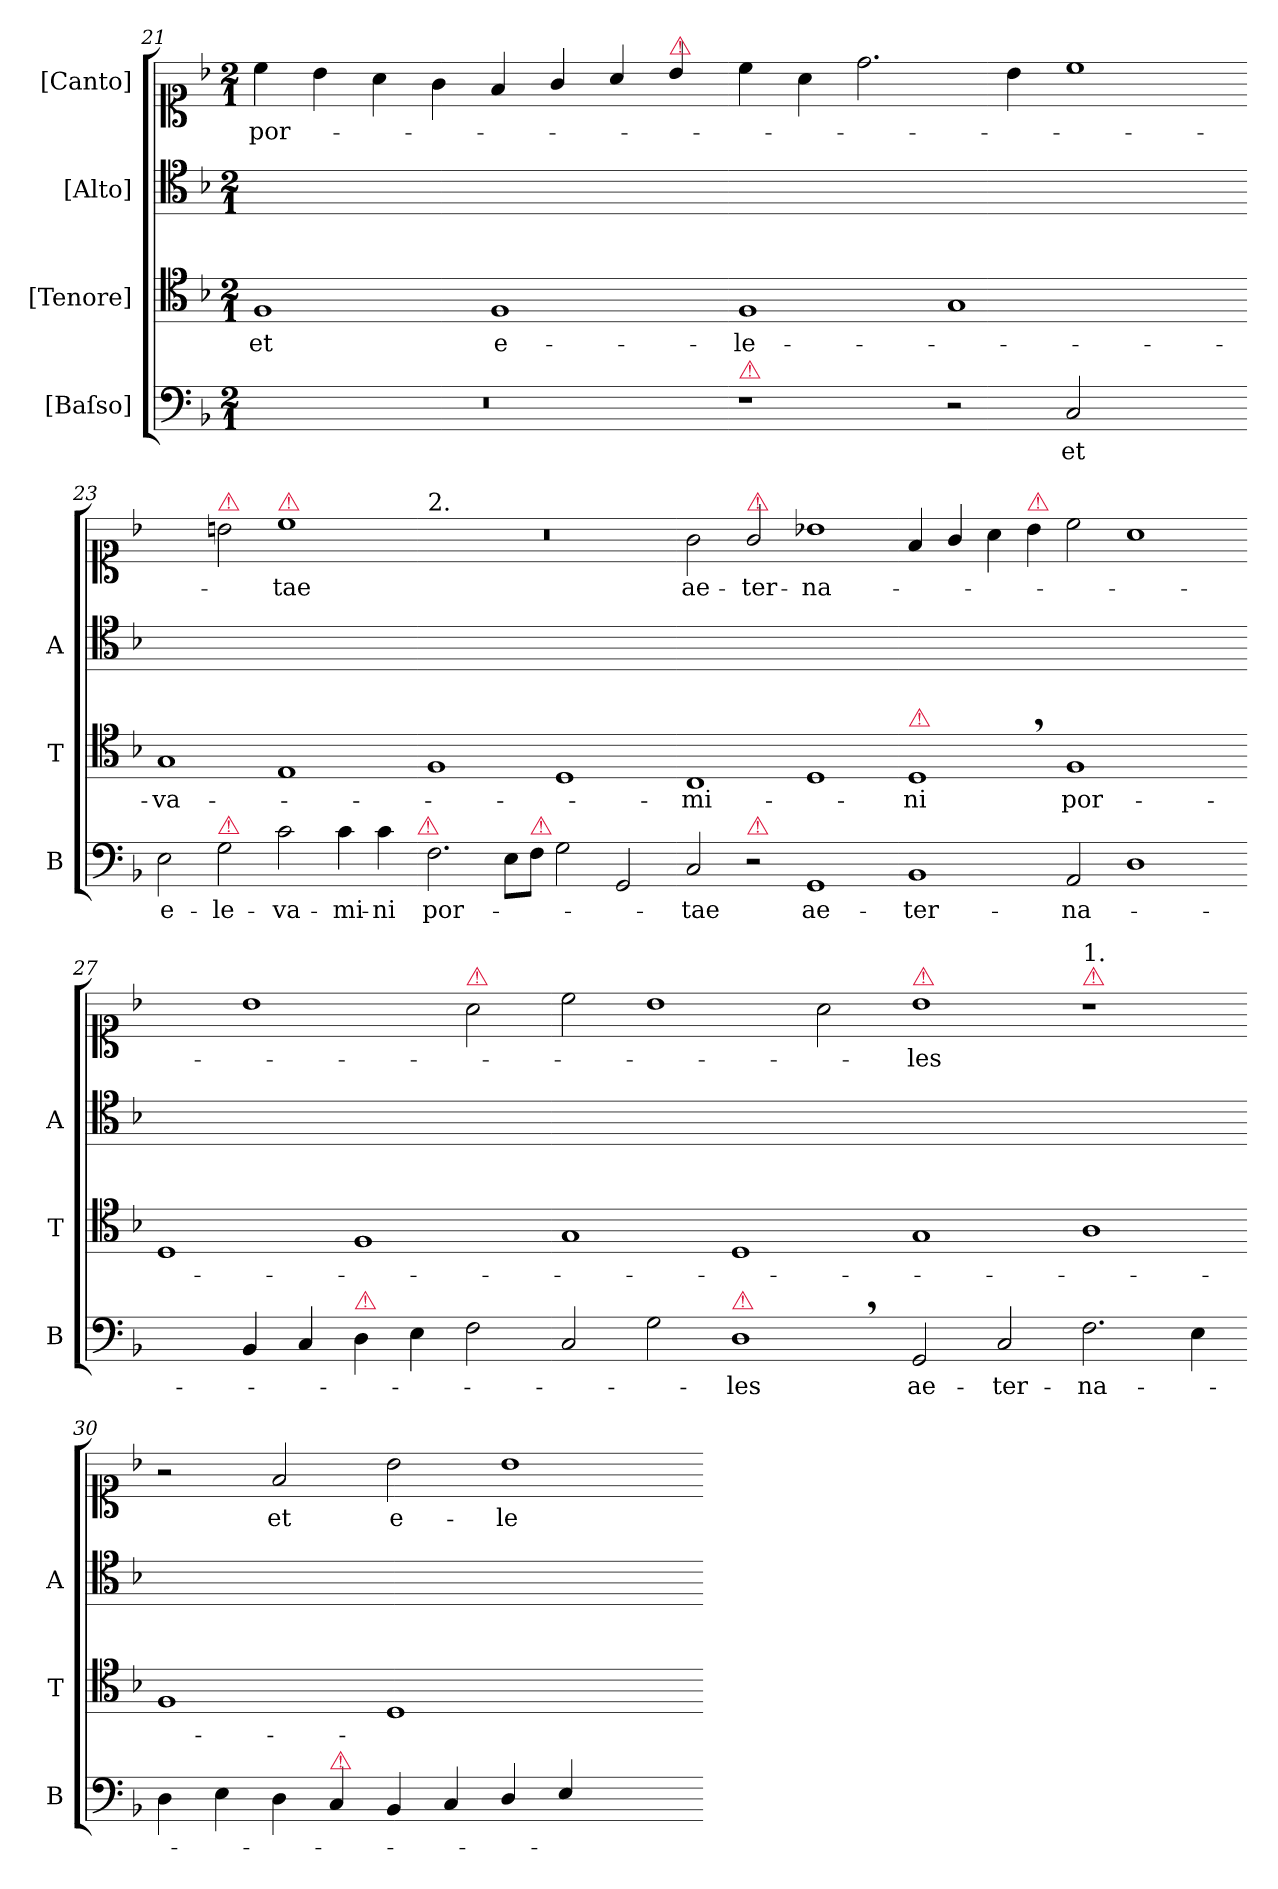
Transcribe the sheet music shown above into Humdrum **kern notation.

**kern	**text	**kern	**text	**kern	**kern	**text
*part4	*part4	*part3	*part3	*part2	*part1	*part1
*staff4	*staff4	*staff3	*staff3	*staff2	*staff1	*staff1
*I"[Baſso]	*	*I"[Tenore]	*	*I"[Alto]	*I"[Canto]	*
*I'B	*	*I'T	*	*I'A	*	*
*clefF4	*	*clefC4	*	*clefC4	*clefC1	*
*k[b-]	*	*k[b-]	*	*k[b-]	*k[b-]	*
*F:	*	*F:	*	*F:	*F:	*
*M2/1	*	*M2/1	*	*M2/1	*M2/1	*
=21	=21	=21	=21	=21	=21	=21
0r	.	1F/	et	0ryy	4cc\	por-
.	.	.	.	.	4b-\	.
.	.	.	.	.	4a\	.
.	.	.	.	.	4g\	.
.	.	1F/	e-	.	4f/	.
.	.	.	.	.	4g/	.
.	.	.	.	.	4a/	.
!	!	!	!	!	!LO:TX:a:color=crimson:t=⚠	!
.	.	.	.	.	4b-/	.
=22-	=22-	=22-	=22-	=22-	=22-	=22-
!LO:TX:a:color=crimson:t=⚠	!	!	!	!	!	!
1r	.	1F/	-le-	0ryy	4cc\	.
.	.	.	.	.	4a\	.
.	.	.	.	.	2.dd\	.
2r	.	1G/	.	.	.	.
.	.	.	.	.	4b-\	.
2C/	et	.	.	.	1cc\	.
2ryy	.	2ryy	.	2ryy	.	.
=23-	=23-	=23-	=23-	=23-	=23-	=23-
2E\	e-	1G/	-va-	0ryy	2ryy	.
!	!	!	!	!	!LO:TX:a:color=crimson:t=⚠	!
!LO:TX:a:color=crimson:t=⚠	!	!	!	!	!	!
2G\	-le-	.	.	.	2bn\	.
!	!	!	!	!	!LO:TX:a:color=crimson:t=⚠	!
2c\	-va-	1E/	.	.	1cc\	-tae
4c\	-mi-	.	.	.	.	.
4c\	-ni	.	.	.	.	.
!LO:TX:a:color=crimson:t=⚠	!	!	!	!	!	!
=24-	=24-	=24-	=24-	=24-	=24-	=24-
!	!	!	!	!	!LO:TX:a:t=2.	!
2.F\	por-	1F/	.	0ryy	0r	.
8E\L	.	.	.	.	.	.
!LO:TX:a:color=crimson:t=⚠	!	!	!	!	!	!
8F\J	.	.	.	.	.	.
2G\	.	1D/	.	.	.	.
2GG/	.	.	.	.	.	.
=25-	=25-	=25-	=25-	=25-	=25-	=25-
2C/	-tae	1C/	-mi-	0ryy	2g\	ae-
!	!	!	!	!	!LO:TX:a:color=crimson:t=⚠	!
!LO:TX:a:color=crimson:t=⚠	!	!	!	!	!	!
2r	.	.	.	.	2g/	-ter-
1GG/	ae-	1D/	.	.	1b-X\	-na-
=26-	=26-	=26-	=26-	=26-	=26-	=26-
!	!	!LO:TX:a:color=crimson:t=⚠	!	!	!	!
1BB-/	-ter-	1D,/	-ni	0ryy	4f/	.
.	.	.	.	.	4g/	.
.	.	.	.	.	4a\	.
!	!	!	!	!	!LO:TX:a:color=crimson:t=⚠	!
.	.	.	.	.	4b-\	.
2AA/	-na-	1F/	por-	.	2cc\	.
1D\	.	.	.	.	1a\	.
.	.	2ryy	.	2ryy	.	.
=27-	=27-	=27-	=27-	=27-	=27-	=27-
2ryy	.	1D/	.	0ryy	2ryy	.
4BB-/	.	.	.	.	1b-\	.
4C/	.	.	.	.	.	.
!LO:TX:a:color=crimson:t=⚠	!	!	!	!	!	!
4D\	.	1F/	.	.	.	.
4E\	.	.	.	.	.	.
!	!	!	!	!	!LO:TX:a:color=crimson:t=⚠	!
2F\	.	.	.	.	2a\	.
=28-	=28-	=28-	=28-	=28-	=28-	=28-
2C/	.	1G/	.	0ryy	2cc\	.
2G\	.	.	.	.	1b-\	.
!LO:TX:a:color=crimson:t=⚠	!	!	!	!	!	!
1D,\	-les	1D/	.	.	.	.
.	.	.	.	.	2a\	.
=29-	=29-	=29-	=29-	=29-	=29-	=29-
!	!	!	!	!	!LO:TX:a:color=crimson:t=⚠	!
2GG/	ae-	1G/	.	0ryy	1b-\	-les
2C/	-ter-	.	.	.	.	.
!	!	!	!	!	!LO:TX:a:color=crimson:t=⚠	!
!	!	!	!	!	!LO:TX:a:t=1.	!
2.F\	-na-	1A\	.	.	1r	.
4E\	.	.	.	.	.	.
=30-	=30-	=30-	=30-	=30-	=30-	=30-
4D\	.	1F/	.	0ryy	2r	.
4E\	.	.	.	.	.	.
4D\	.	.	.	.	2f/	et
!LO:TX:a:color=crimson:t=⚠	!	!	!	!	!	!
4C/	.	.	.	.	.	.
4BB-/	.	1D/	.	.	2b-\	e-
4C/	.	.	.	.	.	.
4D/	.	.	.	.	1b-\	-le-
4E/	.	.	.	.	.	.
2ryy	.	2ryy	.	2ryy	.	.
=-	=-	=-	=-	=-	=-	=-
*-	*-	*-	*-	*-	*-	*-
